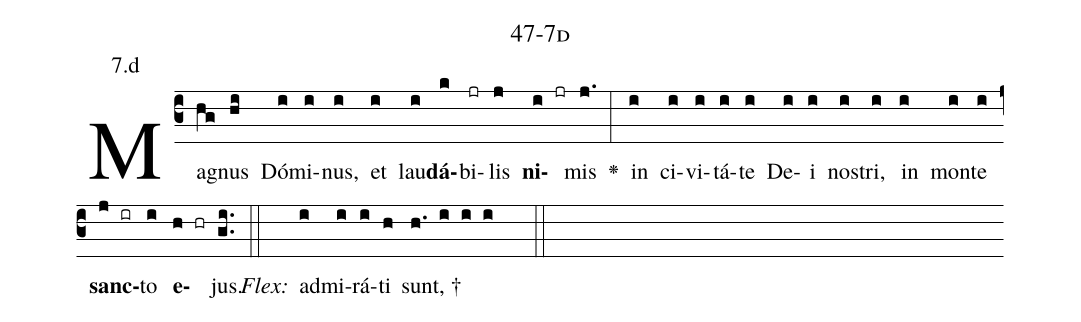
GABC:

name: 47-7d;
annotation: 7.d;
%%
(c3)Ma(hg)gnus(hi) Dó(i)mi(i)nus,(i) et(i) lau(i)<b>dá</b>(k)bi(jr)lis(j) <b>ni</b>(i jr)mis(j.) <v>\greheightstar</v>(:) in(i) ci(i)vi(i)tá(i)te(i) De(i)i(i) nos(i)tri,(i) in(i) mon(i)te(i) <b>sanc</b>(j ir)to(i) <b>e</b>(h hr)jus.(gi..) (::)
<i>Flex:</i>()  ad(i)mi(i)rá(i)ti(h) sunt, †(h. i i i  ::)

%E(i) u(i) o(j) u(i) a(h) e.(gi..) (::)
